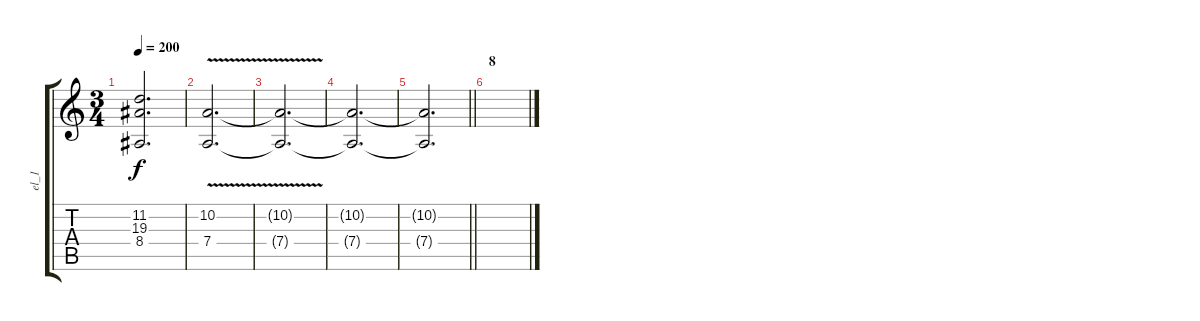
\track ("el_1" "el_1") {instrument stringensemble1}
\staff {score tabs}
\tuning (E4 B3 G3 D3 A2 D2) {hide}
\ts (3 4)
\tempo 200
\clef g2
\ks c
(11.2{t} 19.3{t} 8.4{t}).2{d dy f} |
(10.2{v} 7.4).2{d} |
(10.2{t} 7.4{t}).2{d} |
(10.2{t} 7.4{t}).2{d} |
\barLineRight lightlight
(10.2{t} 7.4{t}).2{d} |
\section ("" "8")
